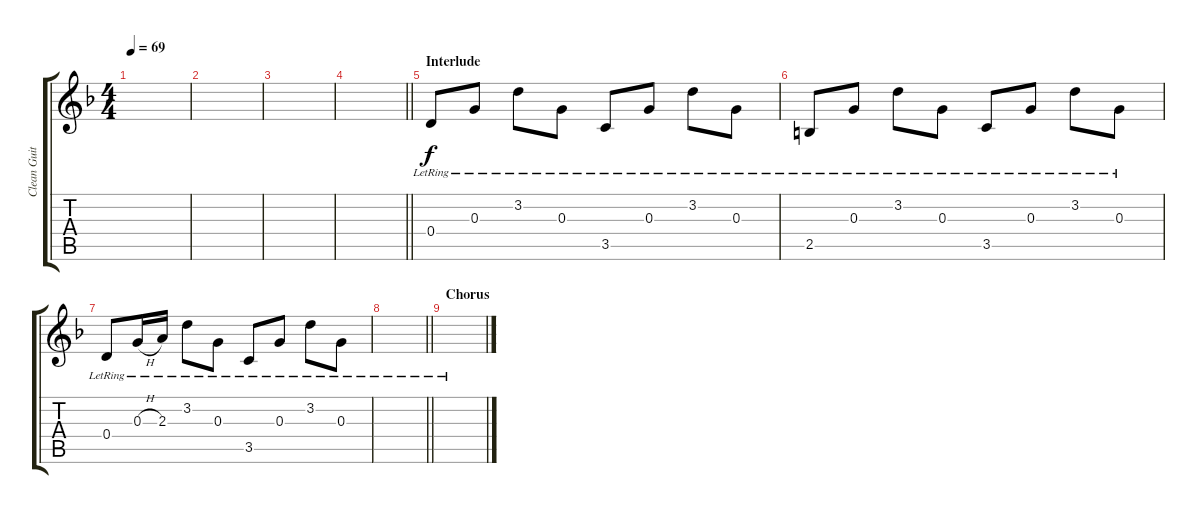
\track ("Clean Guitar" "Clean Guit") {instrument acousticguitarsteel}
\staff {score tabs}
\tuning (E4 B3 G3 D3 A2 D2) {hide}
\ts (4 4)
\tempo 69
\clef g2
\ks dminor
|
|
|
\barLineRight lightlight
|
\section ("" "Interlude")
0.4{lr}.8 0.3{lr}.8 3.2{lr}.8 0.3{lr}.8 3.5{lr}.8 0.3{lr}.8 3.2{lr}.8 0.3{lr}.8 |
2.5{lr}.8 0.3{lr}.8 3.2{lr}.8 0.3{lr}.8 3.5{lr}.8 0.3{lr}.8 3.2{lr}.8 0.3{lr}.8 |
0.4{lr}.8 0.3{h lr}.16 2.3{lr}.16 3.2{lr}.8 0.3{lr}.8 3.5{lr}.8 0.3{lr}.8 3.2{lr}.8 0.3{lr}.8 |
\barLineRight lightlight
|
\section ("" "Chorus")
